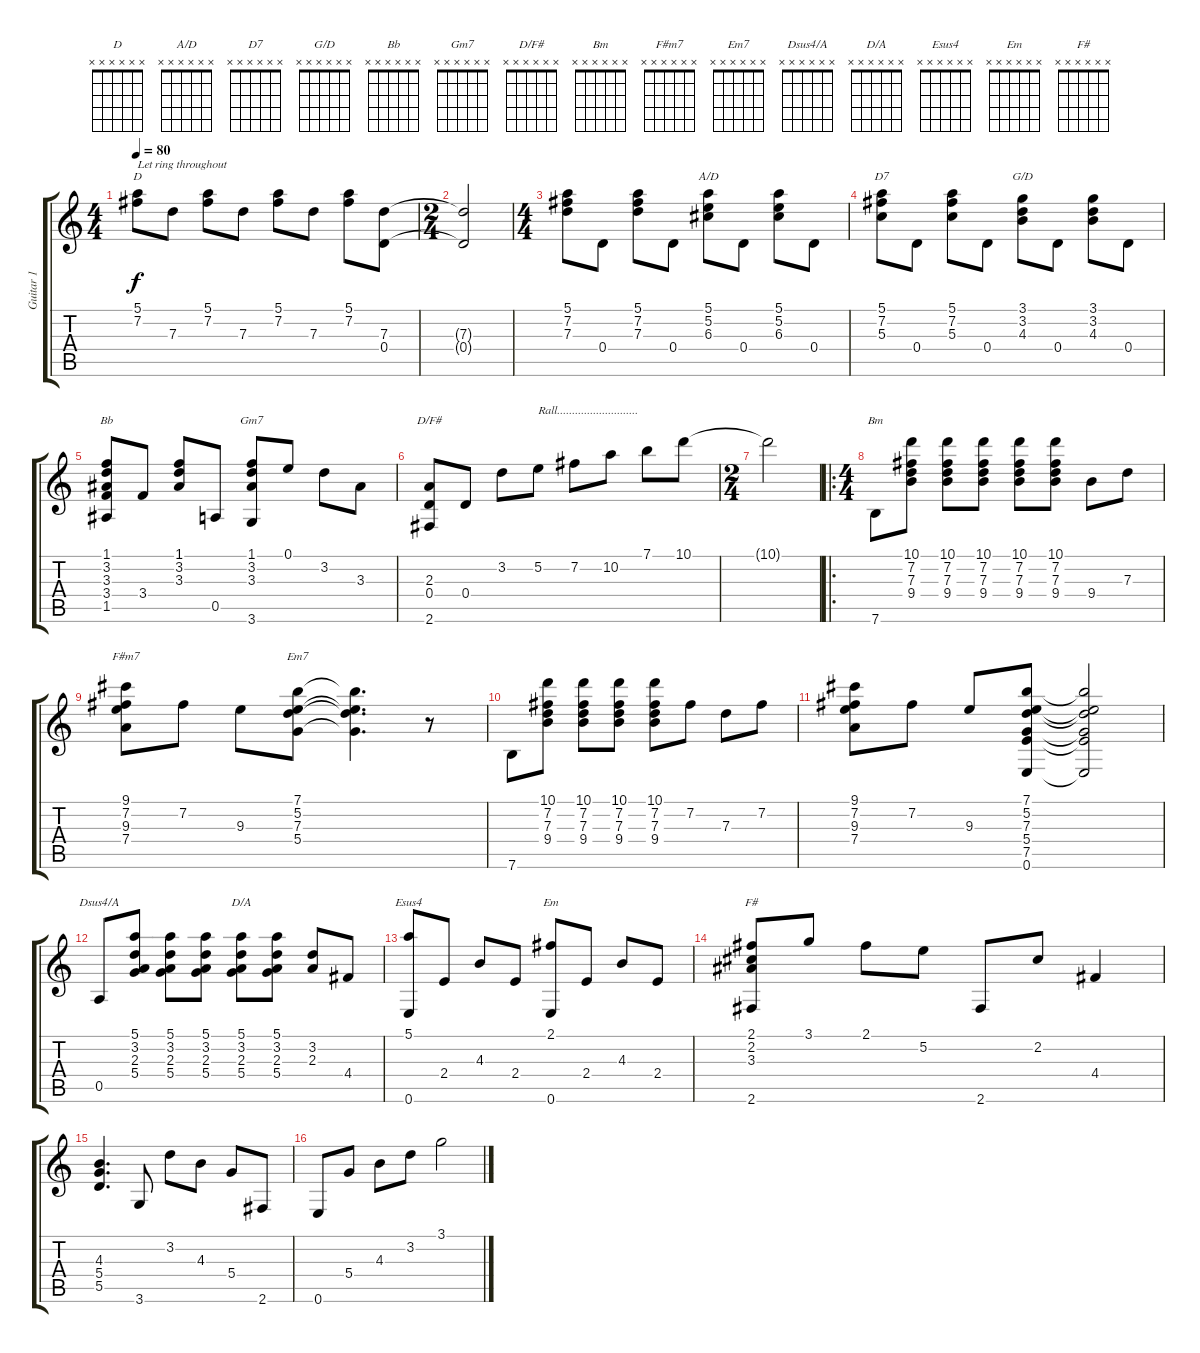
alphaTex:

\track ("Guitar 1" "Guitar 1") {solo instrument acousticguitarnylon}
\staff {score tabs}
\tuning (E4 B3 G3 D3 A2 E2) {hide}
\chord ("D" x x x x x x)
\chord ("A/D" x x x x x x)
\chord ("D7" x x x x x x)
\chord ("G/D" x x x x x x)
\chord ("Bb" x x x x x x)
\chord ("Gm7" x x x x x x)
\chord ("D/F#" x x x x x x)
\chord ("Bm" x x x x x x)
\chord ("F#m7" x x x x x x)
\chord ("Em7" x x x x x x)
\chord ("Dsus4/A" x x x x x x)
\chord ("D/A" x x x x x x)
\chord ("Esus4" x x x x x x)
\chord ("Em" x x x x x x)
\chord ("F#" x x x x x x)
\ts (4 4)
\tempo 80
\clef g2
\ks c
(5.1 7.2).8{ch "D" txt "Let ring throughout" dy f instrument acousticguitarnylon} 7.3.8 (5.1 7.2).8 7.3.8 (5.1 7.2).8 7.3.8 (5.1 7.2).8 (7.3 0.4).8 |
\ts (2 4)
(7.3{t} 0.4{t}).2 |
\ts (4 4)
(5.1 7.2 7.3).8 0.4.8 (5.1 7.2 7.3).8 0.4.8 (5.1 5.2 6.3).8{ch "A/D"} 0.4.8 (5.1 5.2 6.3).8 0.4.8 |
(5.1 7.2 5.3).8{ch "D7"} 0.4.8 (5.1 7.2 5.3).8 0.4.8 (3.1 3.2 4.3).8{ch "G/D"} 0.4.8 (3.1 3.2 4.3).8 0.4.8 |
(1.1 3.2 3.3 3.4 1.5).8{ch "Bb"} 3.4.8 (1.1 3.2 3.3).8 0.5.8 (1.1 3.2 3.3 3.6).8{ch "Gm7"} 0.1.8 3.2.8 3.3.8 |
(2.3 0.4 2.6).8{ch "D/F#"} 0.4.8 3.2.8 5.2.8{txt "Rall..........................."} 7.2.8 10.2.8 7.1.8 10.1.8 |
\ts (2 4)
10.1{t}.2 |
\ro
\ts (4 4)
7.6.8{ch "Bm"} (10.1 7.2 7.3 9.4).8 (10.1 7.2 7.3 9.4).8 (10.1 7.2 7.3 9.4).8 (10.1 7.2 7.3 9.4).8 (10.1 7.2 7.3 9.4).8 9.4.8 7.3.8 |
(9.1 7.2 9.3 7.4).8{ch "F#m7"} 7.2.8 9.3.8 (7.1 5.2 7.3 5.4).8{ch "Em7"} (7.1{t} 5.2{t} 7.3{t} 5.4{t}).4{d} r.8 |
7.6.8 (10.1 7.2 7.3 9.4).8 (10.1 7.2 7.3 9.4).8 (10.1 7.2 7.3 9.4).8 (10.1 7.2 7.3 9.4).8 7.2.8 7.3.8 7.2.8 |
(9.1 7.2 9.3 7.4).8 7.2.8 9.3.8 (7.1 5.2 7.3 5.4 7.5 0.6).8 (7.1{t} 5.2{t} 7.3{t} 5.4{t} 7.5{t} 0.6{t}).2 |
0.5.8{ch "Dsus4/A"} (5.1 3.2 2.3 5.4).8 (5.1 3.2 2.3 5.4).8 (5.1 3.2 2.3 5.4).8 (5.1 3.2 2.3 5.4).8{ch "D/A"} (5.1 3.2 2.3 5.4).8 (3.2 2.3).8 4.4.8 |
(5.1 0.6).8{ch "Esus4"} 2.4.8 4.3.8 2.4.8 (2.1 0.6).8{ch "Em"} 2.4.8 4.3.8 2.4.8 |
(2.1 2.2 3.3 2.6).8{ch "F#"} 3.1.8 2.1.8 5.2.8 2.6.8 2.2.8 4.4.4 |
(4.3 5.4 5.5).4{d} 3.6.8 3.2.8 4.3.8 5.4.8 2.6.8 |
0.6.8 5.4.8 4.3.8 3.2.8 3.1.2
